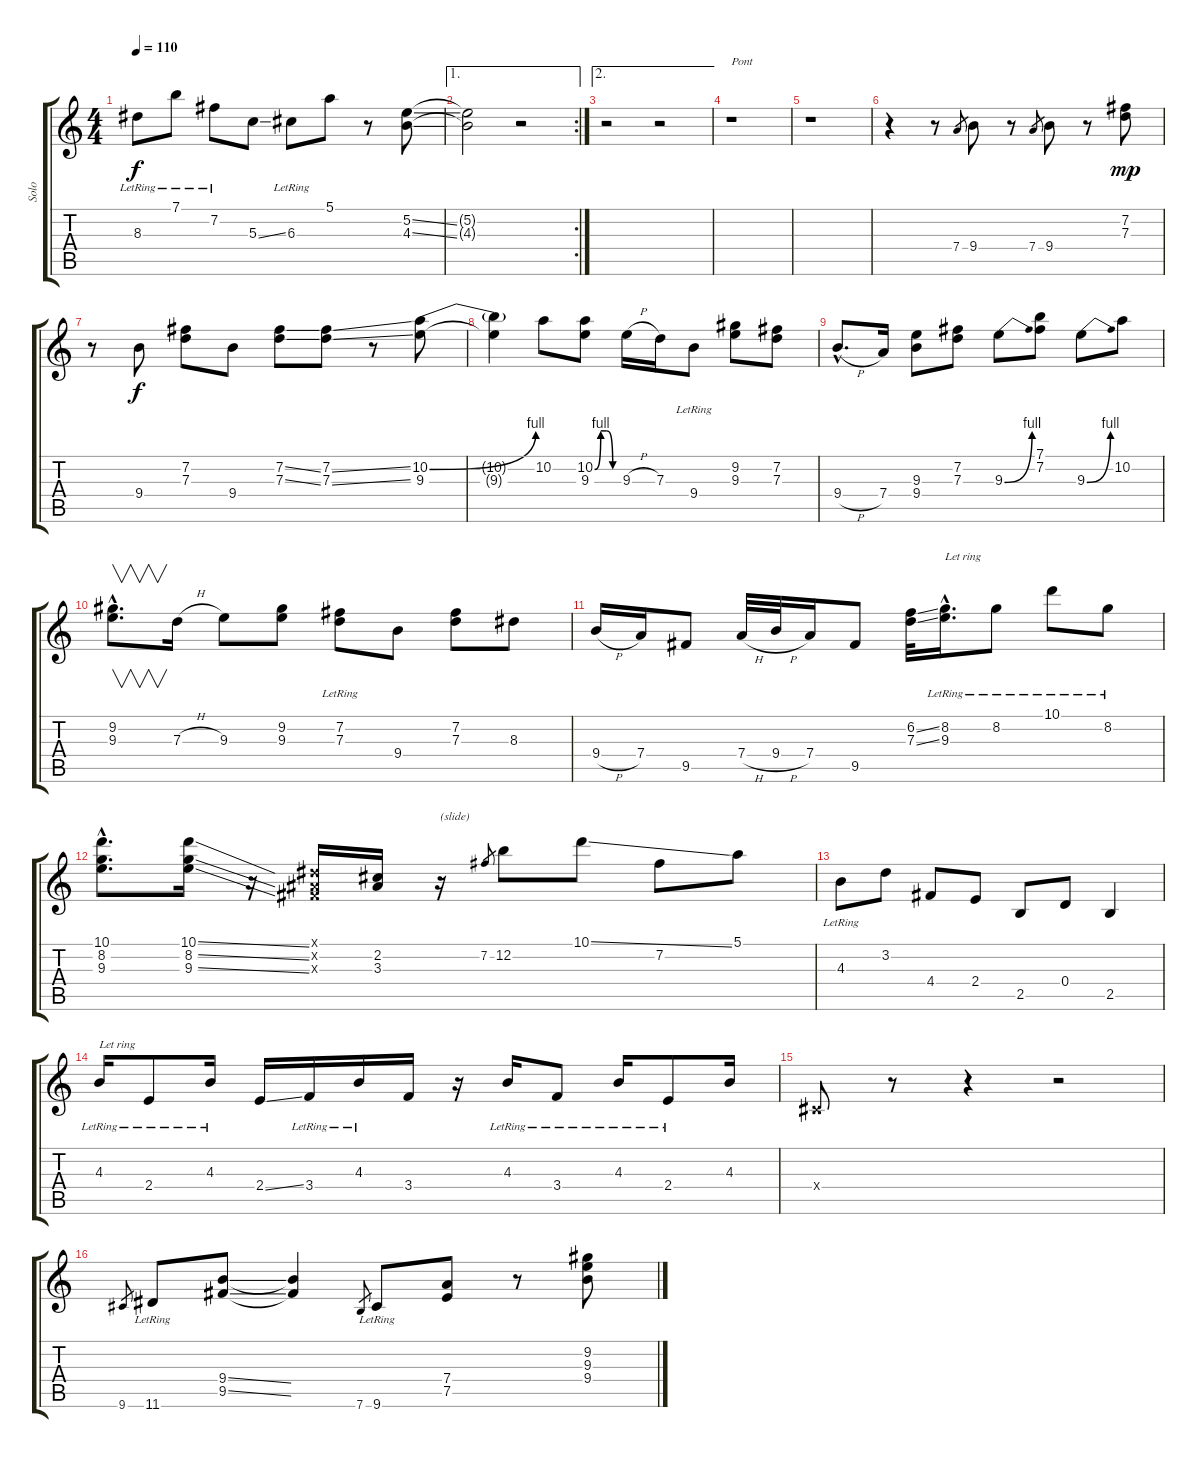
\track ("Solo" "Solo") {instrument electricguitarclean}
\staff {score tabs}
\tuning (E4 B3 G3 D3 A2 E2) {hide}
\ts (4 4)
\tempo 110
\clef g2
\ks c
8.3{lr}.8{dy f} 7.1{lr}.8 7.2{lr}.8 5.3{ss}.8 6.3{lr}.8 5.1.8 r.8 (5.2{ss} 4.3{ss}).8 |
\ae 1
\rc 2
(5.2{t} 4.3{t}).2 r.2 |
\ae 2
r.2 r.2 |
r.1{txt "Pont"} |
r.1 |
r.4 r.8 7.4.8{gr} 9.4.8 r.8 7.4.8{gr} 9.4.8 r.8 (7.2 7.3).8{dy mp} |
r.8 9.4.8{dy f} (7.2 7.3).8 9.4.8 (7.2{ss} 7.3{ss}).8 (7.2{ss} 7.3{ss}).8 r.8 (10.2{be (bend 0 0 60 4)} 9.3).8 |
(10.2{t} 9.3{t}).4 10.2.8 (10.2{be (custom 0 0 15 4 30 4 45 0 60 0)} 9.3).8 9.3{h}.16 7.3.16 9.4{lr}.8 (9.2 9.3).8 (7.2 7.3).8 |
9.4{h hac}.8{d} 7.4.16 (9.3 9.4).8 (7.2 7.3).8 9.3{be (bend 0 0 60 4)}.8 (7.1 7.2).8 9.3{be (bend 0 0 60 4)}.8 10.2.8 |
(9.2{hac} 9.3{hac}).8{v d} 7.3{h}.16 9.3.8 (9.2 9.3).8 (7.2{lr} 7.3{lr}).8 9.4.8 (7.2 7.3).8 8.3.8 |
9.4{h}.16 7.4.16 9.5.8 7.4{h}.32 9.4{h}.32 7.4.16 9.5.8 (6.2{ss} 7.3{ss}).32 (8.2{hac} 9.3{hac lr}).16{d txt "Let ring"} 8.2{lr}.8 10.1{lr}.8 8.2{lr}.8 |
(10.1{hac} 8.2{hac} 9.3{hac}).8{d} (10.1{ss} 8.2{ss} 9.3{ss}).16 r.16 (-1.1{x} -1.2{x} -1.3{x}).16 (2.2 3.3).16 r.16{txt "(slide)"} 7.2.8{gr} 12.2.8 10.1{ss}.8 7.2.8 5.1.8 |
4.3{lr}.8 3.2.8 4.4.8 2.4.8 2.5.8 0.4.8 2.5.4 |
4.3{lr}.16{txt "Let ring"} 2.4{lr}.8 4.3{lr}.16 2.4{ss}.16 3.4{lr}.16 4.3{lr}.16 3.4.16 r.16 4.3{lr}.16 3.4{lr}.8 4.3{lr}.16 2.4{lr}.8 4.3.16 |
-1.4{x}.8 r.8 r.4 r.2 |
9.6.8{gr} 11.6{lr}.8 (9.4{ss} 9.5{ss}).8 (9.4{t} 9.5{t}).4 7.6.8{gr} 9.6{lr}.8 (7.4 7.5).8 r.8 (9.2 9.3 9.4).8
